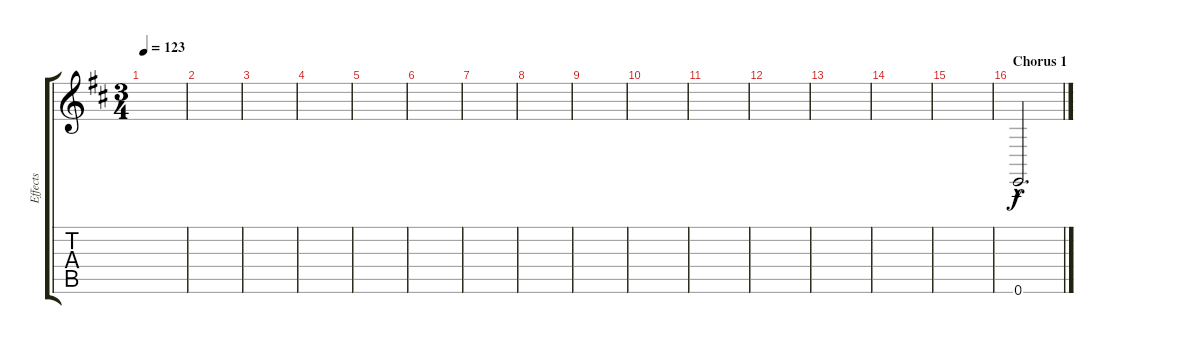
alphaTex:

\track ("Effects" "Effects") {instrument lead2sawtooth}
\staff {score tabs}
\tuning (E4 B3 G3 D3 A2 E2) {hide}
\ts (3 4)
\tempo 123
\clef g2
\ks d
|
|
|
|
|
|
|
\section ("" "")
|
|
|
|
|
|
|
|
\section ("" "Chorus 1")
0.6{hac}.2{d volume 14 instrument pad4choir}
